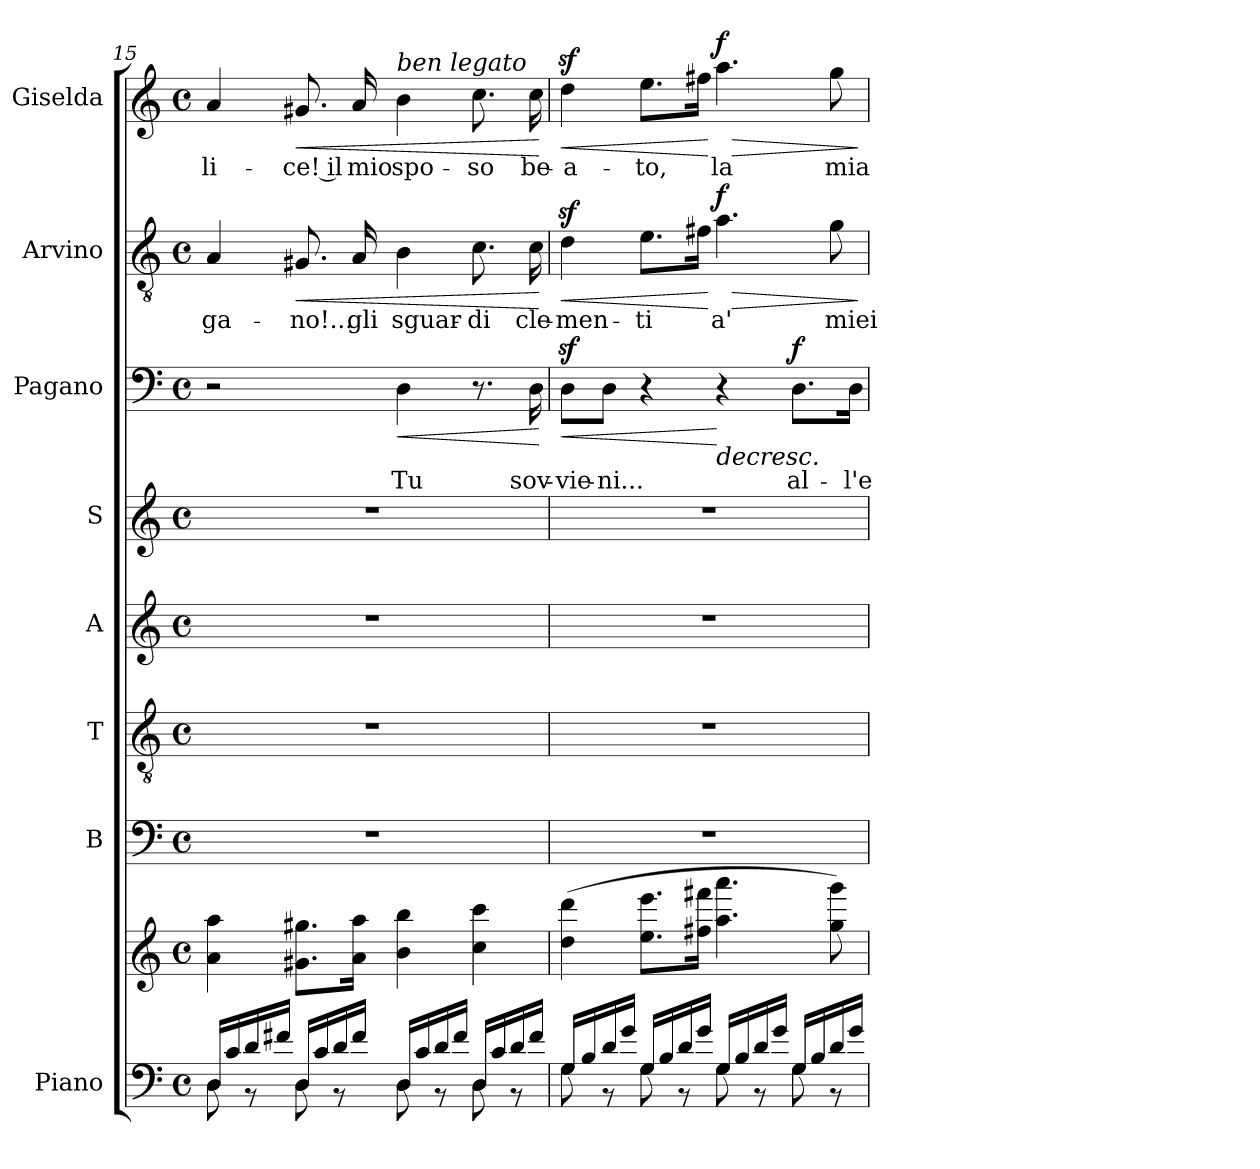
**kern	**kern	**kern	**kern	**kern	**kern	**kern	**text	**dynam	**kern	**text	**dynam	**kern	**text	**dynam
*part8	*part8	*part7	*part6	*part5	*part4	*part3	*part3	*part3	*part2	*part2	*part2	*part1	*part1	*part1
*staff9	*staff8	*staff7	*staff6	*staff5	*staff4	*staff3	*staff3	*staff3	*staff2	*staff2	*staff2	*staff1	*staff1	*staff1
*I"Piano	*	*I"B	*I"T	*I"A	*I"S	*I"Pagano	*	*	*I"Arvino	*	*	*I"Giselda	*	*
*I'Pno	*	*I'B	*I'T	*I'A	*I'S	*	*	*	*	*	*	*	*	*
!!LO:PB:g=z
*clefF4	*clefG2	*clefF4	*clefGv2	*clefG2	*clefG2	*clefF4	*	*	*clefGv2	*	*	*clefG2	*	*
*k[]	*k[]	*k[]	*k[]	*k[]	*k[]	*k[]	*	*	*k[]	*	*	*k[]	*	*
*M4/4	*M4/4	*M4/4	*M4/4	*M4/4	*M4/4	*M4/4	*	*	*M4/4	*	*	*M4/4	*	*
*met(c)	*met(c)	*met(c)	*met(c)	*met(c)	*met(c)	*met(c)	*	*	*met(c)	*	*	*met(c)	*	*
=15	=15	=15	=15	=15	=15	=15	=15	=15	=15	=15	=15	=15	=15	=15
*^	*	*	*	*	*	*	*	*	*	*	*	*	*	*
16D/LL	8D\	4a\ 4aa\	1r	1r	1r	1r	2r	.	.	4A/	-ga-	.	4a/	-li-	.
16c/	.	.	.	.	.	.	.	.	.	.	.	.	.	.	.
16d/	8r	.	.	.	.	.	.	.	.	.	.	.	.	.	.
16f#X/JJ	.	.	.	.	.	.	.	.	.	.	.	.	.	.	.
!	!	!	!	!	!	!	!	!	!	!	!	!LO:HP:b	!	!	!LO:HP:b
16D/LL	8D\	8.g#X\ 8.gg#X\L	.	.	.	.	.	.	.	8.G#X/	-no!...	<	8.g#X/	-ce! il	<
16c/	.	.	.	.	.	.	.	.	.	.	.	.	.	.	.
16d/	8r	.	.	.	.	.	.	.	.	.	.	.	.	.	.
16f#/JJ	.	16a\ 16aa\Jk	.	.	.	.	.	.	.	16A/	gli	.	16a/	mio	.
!	!	!	!	!	!	!	!	!	!	!	!	!	!LO:TX:a:i:t=ben legato	!	!
!	!	!	!	!	!	!	!	!	!LO:HP:b	!	!	!	!	!	!
16D/LL	8D\	4b\ 4bb\	.	.	.	.	4D\	Tu	<	4B\	sguar-	.	4b\	spo-	.
16c/	.	.	.	.	.	.	.	.	.	.	.	.	.	.	.
16d/	8r	.	.	.	.	.	.	.	.	.	.	.	.	.	.
16f#/JJ	.	.	.	.	.	.	.	.	.	.	.	.	.	.	.
16D/LL	8D\	4cc\ 4ccc\	.	.	.	.	8.r	.	.	8.c\	-di	.	8.cc\	-so	.
16c/	.	.	.	.	.	.	.	.	.	.	.	.	.	.	.
16d/	8r	.	.	.	.	.	.	.	.	.	.	.	.	.	.
16f#/JJ	.	.	.	.	.	.	16D\	sov-	.	16c\	cle-	.	16cc\	be-	.
*v	*v	*	*	*	*	*	*	*	*	*	*	*	*	*	*
.	.	.	.	.	.	.	.	[	.	.	[	.	.	[
=16	=16	=16	=16	=16	=16	=16	=16	=16	=16	=16	=16	=16	=16	=16
*^	*	*	*	*	*	*	*	*	*	*	*	*	*	*
!	!	!	!	!	!	!	!	!	!LO:HP:b	!	!	!LO:HP:b	!	!	!LO:HP:b
16G/LL	8G\	(4dd\ 4ddd\	1r	1r	1r	1r	8Dz>\L	-vie-	<	4dz>\	-men-	<	4ddz>\	-a-	<
16B/	.	.	.	.	.	.	.	.	.	.	.	.	.	.	.
16d/	8r	.	.	.	.	.	8D\J	-ni...	.	.	.	.	.	.	.
16g/JJ	.	.	.	.	.	.	.	.	.	.	.	.	.	.	.
16G/LL	8G\	8.ee\ 8.eee\L	.	.	.	.	4r	.	.	8.e\L	-ti	.	8.ee\L	-to,	.
16B/	.	.	.	.	.	.	.	.	.	.	.	.	.	.	.
16d/	8r	.	.	.	.	.	.	.	.	.	.	.	.	.	.
16g/JJ	.	16ff#X\ 16fff#X\Jk	.	.	.	.	.	.	.	16f#X\Jk	.	.	16ff#X\Jk	.	.
!	!	!	!	!	!	!	!	!	!LO:HP:n=1:b	!	!	!LO:HP:n=1:b	!	!	!LO:HP:n=1:b
!	!	!	!	!	!	!	!	!	!	!	!	!LO:DY:n=1:a	!	!	!LO:DY:n=1:a
16G/LL	8G\	4.aa\ 4.aaa\	.	.	.	.	4r	.	[ >	4.a\	a'	[ > f	4.aa\	la	[ > f
16B/	.	.	.	.	.	.	.	.	.	.	.	.	.	.	.
16d/	8r	.	.	.	.	.	.	.	.	.	.	.	.	.	.
16g/JJ	.	.	.	.	.	.	.	.	.	.	.	.	.	.	.
!	!	!	!	!	!	!	!	!	!LO:DY:a	!	!	!	!	!	!
16G/LL	8G\	.	.	.	.	.	8.D\L	al-	f	.	.	.	.	.	.
16B/	.	.	.	.	.	.	.	.	.	.	.	.	.	.	.
16d/	8r	8gg\ 8ggg\)	.	.	.	.	.	.	.	8g\	miei	.	8gg\	mia	.
16g/JJ	.	.	.	.	.	.	16D\Jk	-l'e-	.	.	.	.	.	.	.
*v	*v	*	*	*	*	*	*	*	*	*	*	*	*	*	*
.	.	.	.	.	.	.	.	]	.	.	]	.	.	]
=	=	=	=	=	=	=	=	=	=	=	=	=	=	=
*-	*-	*-	*-	*-	*-	*-	*-	*-	*-	*-	*-	*-	*-	*-
